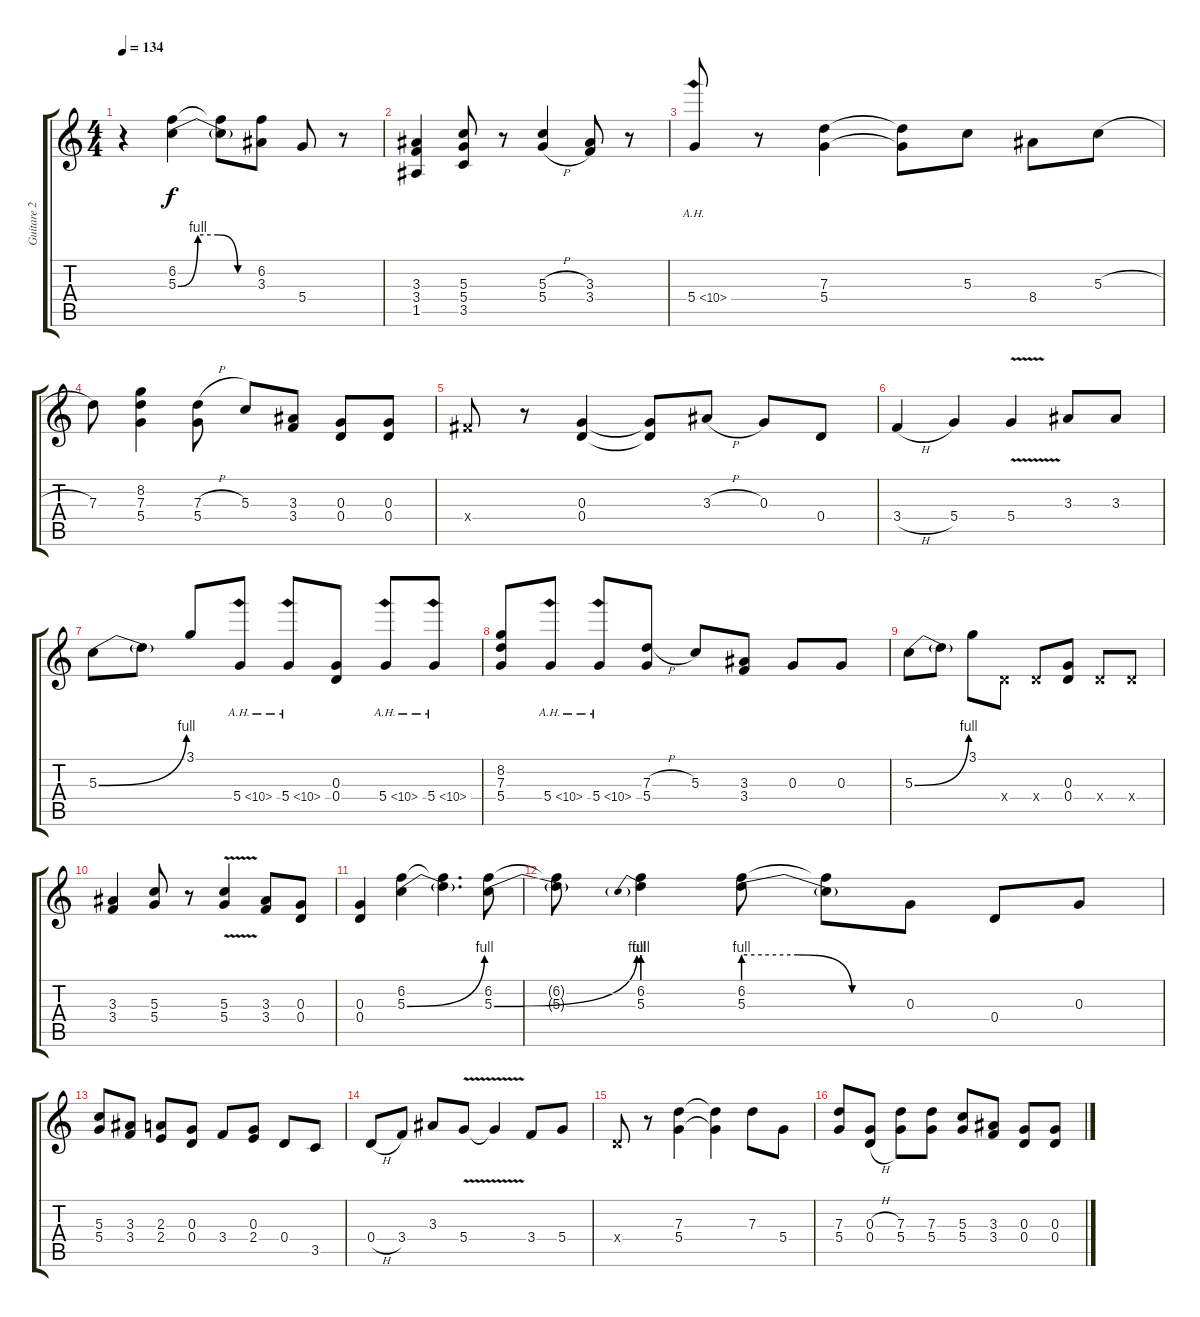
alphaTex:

\track ("Guitare 2" "Guitare 2") {instrument distortionguitar}
\staff {score tabs}
\tuning (E4 B3 G3 D3 A2 E2) {hide}
\ts (4 4)
\tempo 134
\clef g2
\ks c
r.4{dy f} (6.2 5.3{be (custom 0 0 15 4 30 4 45 0 60 0)}).4 (6.2{t} 5.3{t}).8 (6.2 3.3).8 5.4.8 r.8 |
(3.3 3.4 1.5).4 (5.3 5.4 3.5).8 r.8 (5.3{h} 5.4{h}).4 (3.3 3.4).8 r.8 |
5.4{ah 5}.8 r.8 (7.3 5.4).4 (7.3{t} 5.4{t}).8 5.3.8 8.4.8 5.3{h}.8 |
7.3.8 (8.2 7.3 5.4).4 (7.3{h} 5.4).8 5.3.8 (3.3 3.4).8 (0.3 0.4).8 (0.3 0.4).8 |
4.4{x}.8 r.8 (0.3 0.4).4 (0.3{t} 0.4{t}).8 3.3{h}.8 0.3.8 0.4.8 |
3.4{h}.4 5.4.4 5.4{v}.4 3.3.8 3.3.8 |
5.3{be (bend 0 0 60 4)}.8 5.3{t}.8 3.1.8 5.4{ah 5}.8 5.4{ah 5}.8 (0.3 0.4).8 5.4{ah 5}.8 5.4{ah 5}.8 |
(8.2 7.3 5.4).8 5.4{ah 5}.8 5.4{ah 5}.8 (7.3{h} 5.4).8 5.3.8 (3.3 3.4).8 0.3.8 0.3.8 |
5.3{be (bend 0 0 60 4)}.8 5.3{t}.8 3.1.8 0.4{x}.8 0.4{x}.8 (0.3 0.4).8 0.4{x}.8 0.4{x}.8 |
(3.3 3.4).4 (5.3 5.4).8 r.8 (5.3{v} 5.4{v}).4 (3.3 3.4).8 (0.3 0.4).8 |
(0.3 0.4).4 (6.2 5.3{be (bend 0 0 60 4)}).4 (6.2{t} 5.3{t}).4{d} (6.2 5.3{be (bend 0 0 60 4)}).8 |
(6.2{t} 5.3{t}).8 (6.2 5.3{be (prebend 0 4 60 4)}).4 (6.2 5.3{be (custom 0 4 20 4 40 0 60 0)}).8 (6.2{t} 5.3{t}).8 0.3.8 0.4.8 0.3.8 |
(5.3 5.4).8 (3.3 3.4).8 (2.3 2.4).8 (0.3 0.4).8 3.4.8 (0.3 2.4).8 0.4.8 3.5.8 |
0.4{h}.8 3.4.8 3.3.8 5.4{v}.8 5.4{v t}.4 3.4.8 5.4.8 |
0.4{x}.8 r.8 (7.3 5.4).4 (7.3{t} 5.4{t}).4 7.3.8 5.4.8 |
(7.3 5.4).8 (0.3{h} 0.4{h}).8 (7.3 5.4).8 (7.3 5.4).8 (5.3 5.4).8 (3.3 3.4).8 (0.3 0.4).8 (0.3 0.4).8
